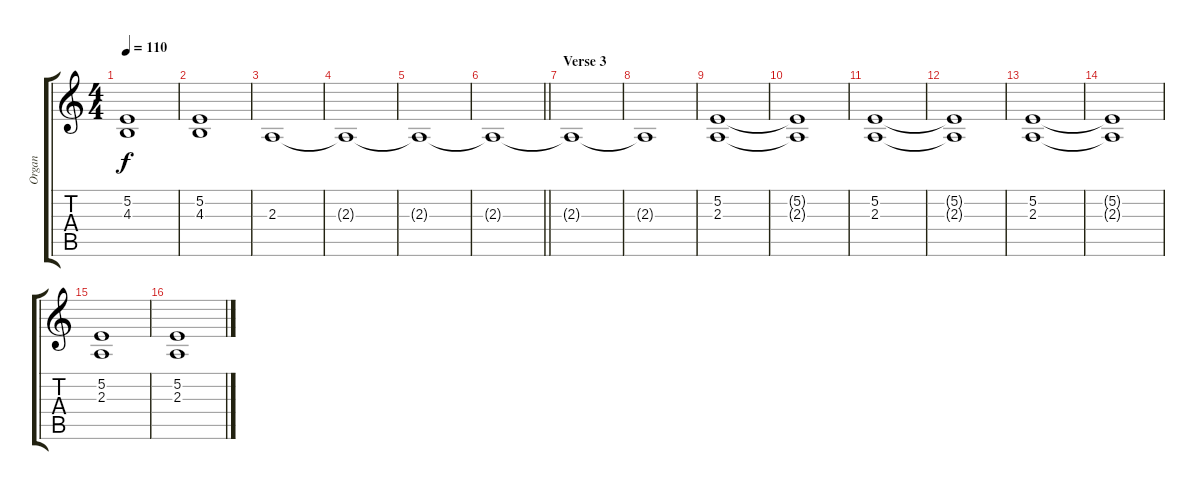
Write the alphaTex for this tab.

\track ("Organ" "Organ") {instrument percussiveorgan}
\staff {score tabs}
\tuning (E4 B3 G3 D3 A2 E2) {hide}
\ts (4 4)
\tempo 110
\clef g2
\ks c
(5.2 4.3).1{dy f} |
(5.2 4.3).1 |
2.3.1 |
2.3{t}.1 |
2.3{t}.1 |
\barLineRight lightlight
2.3{t}.1 |
\section ("" "Verse 3")
2.3{t}.1 |
2.3{t}.1 |
(5.2 2.3).1 |
(5.2{t} 2.3{t}).1 |
(5.2 2.3).1 |
(5.2{t} 2.3{t}).1 |
(5.2 2.3).1 |
(5.2{t} 2.3{t}).1 |
(5.2 2.3).1 |
(5.2 2.3).1
